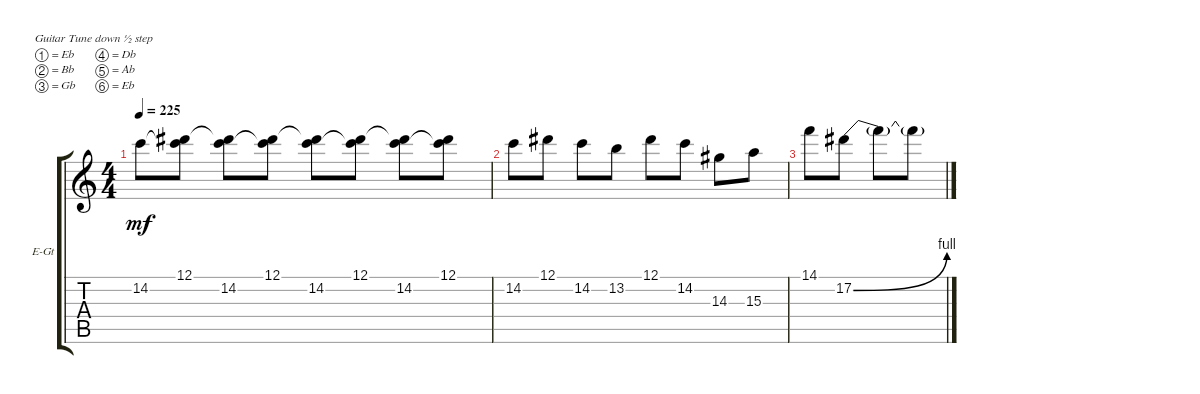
\bracketExtendMode groupsimilarinstruments
\firstSystemTrackNameOrientation horizontal
\otherSystemsTrackNameOrientation horizontal
\track ("solo" "E-Gt") {instrument distortionguitar}
\staff {score tabs}
\tuning (Eb4 Bb3 Gb3 Db3 Ab2 Eb2)
\ts (4 4)
\tempo 225
\clef g2
\ks c
14.2{t}.8{dy mf} (12.1 14.2{t}).8 (14.2 12.1{t}).8 (12.1 14.2{t}).8 (14.2 12.1{t}).8 (12.1 14.2{t}).8 (14.2 12.1{t}).8 (12.1 14.2{t}).8 |
14.2.8 12.1.8 14.2.8 13.2.8 12.1.8 14.2.8 14.3.8 15.3.8 |
14.1.8 17.2{be (bend 0 0 15 4)}.8 17.2{t}.8 17.2{t}.8
